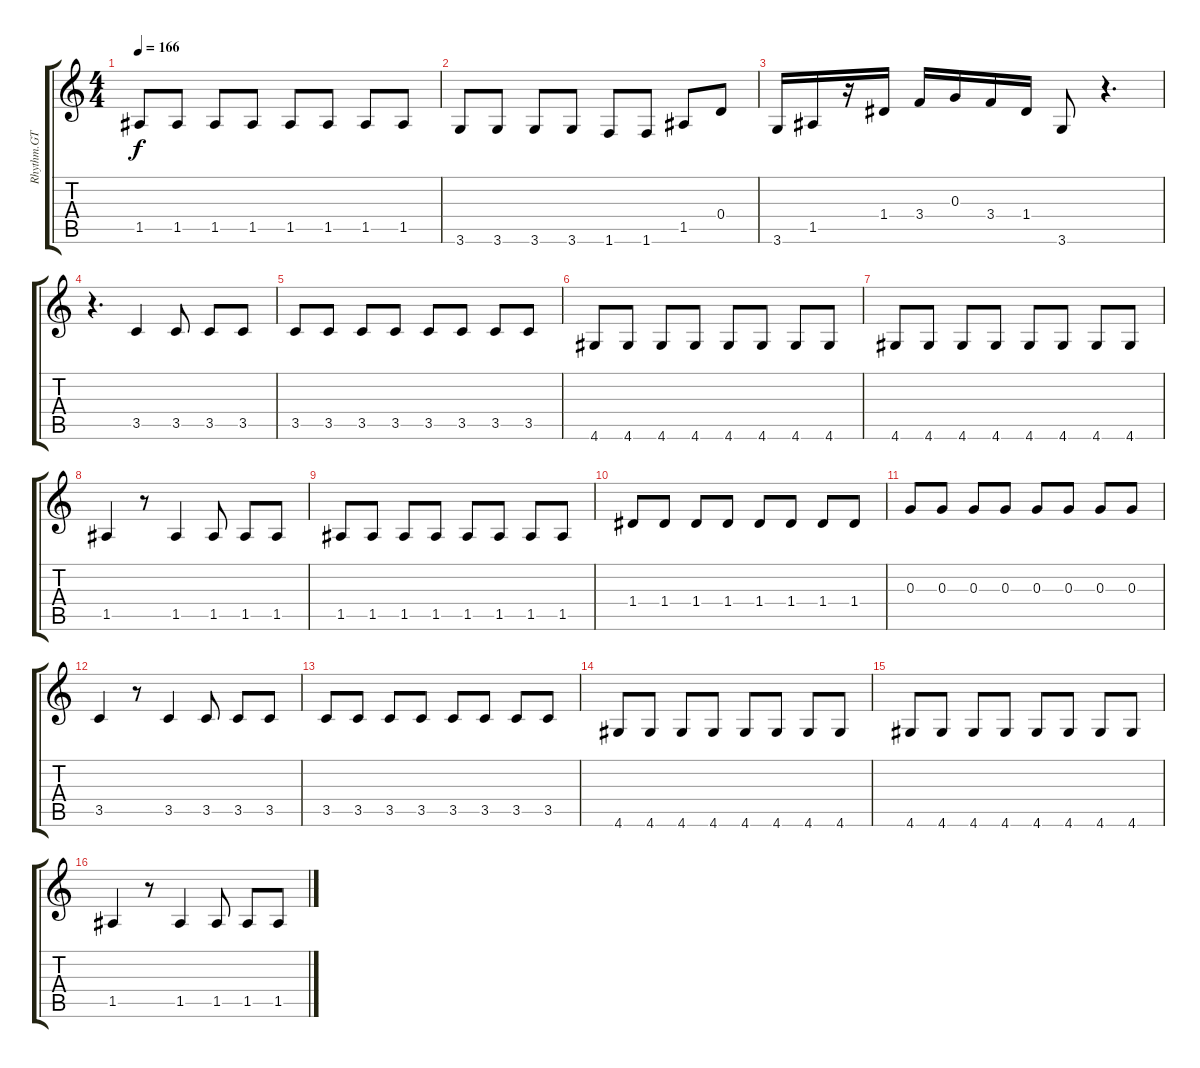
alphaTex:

\track ("Rhythm.GT" "Rhythm.GT") {instrument distortionguitar}
\staff {score tabs}
\tuning (E4 B3 G3 D3 A2 E2) {hide}
\ts (4 4)
\tempo 166
\clef g2
\ks c
1.5.8{dy f} 1.5.8 1.5.8 1.5.8 1.5.8 1.5.8 1.5.8 1.5.8 |
3.6.8 3.6.8 3.6.8 3.6.8 1.6.8 1.6.8 1.5.8 0.4.8 |
3.6.16 1.5.16 r.16 1.4.16 3.4.16 0.3.16 3.4.16 1.4.16 3.6.8 r.4{d} |
r.4{d} 3.5.4 3.5.8 3.5.8 3.5.8 |
3.5.8 3.5.8 3.5.8 3.5.8 3.5.8 3.5.8 3.5.8 3.5.8 |
4.6.8 4.6.8 4.6.8 4.6.8 4.6.8 4.6.8 4.6.8 4.6.8 |
4.6.8 4.6.8 4.6.8 4.6.8 4.6.8 4.6.8 4.6.8 4.6.8 |
1.5.4 r.8 1.5.4 1.5.8 1.5.8 1.5.8 |
1.5.8 1.5.8 1.5.8 1.5.8 1.5.8 1.5.8 1.5.8 1.5.8 |
1.4.8 1.4.8 1.4.8 1.4.8 1.4.8 1.4.8 1.4.8 1.4.8 |
0.3.8 0.3.8 0.3.8 0.3.8 0.3.8 0.3.8 0.3.8 0.3.8 |
3.5.4 r.8 3.5.4 3.5.8 3.5.8 3.5.8 |
3.5.8 3.5.8 3.5.8 3.5.8 3.5.8 3.5.8 3.5.8 3.5.8 |
4.6.8 4.6.8 4.6.8 4.6.8 4.6.8 4.6.8 4.6.8 4.6.8 |
4.6.8 4.6.8 4.6.8 4.6.8 4.6.8 4.6.8 4.6.8 4.6.8 |
1.5.4 r.8 1.5.4 1.5.8 1.5.8 1.5.8
